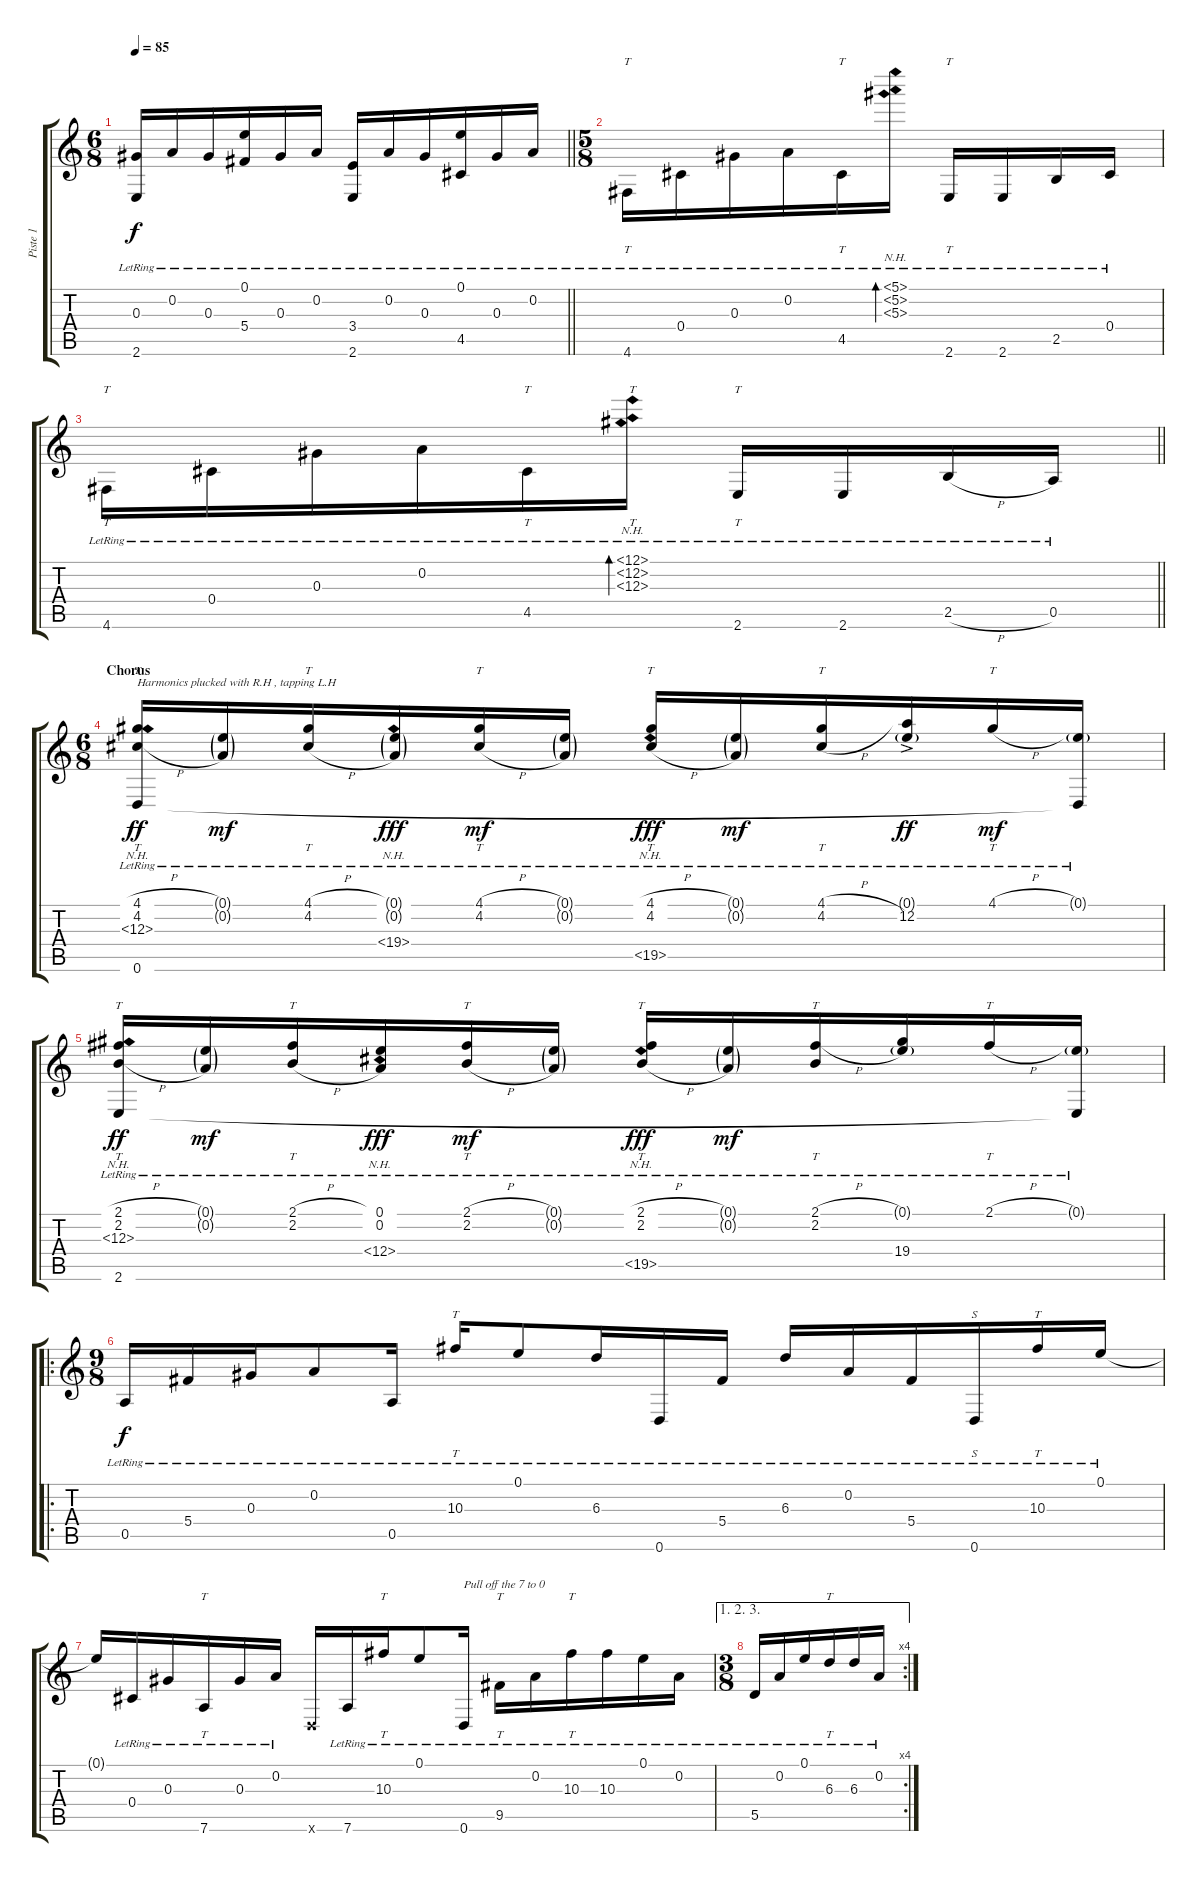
\track ("Piste 1" "Piste 1") {instrument acousticguitarsteel}
\staff {score tabs}
\tuning (E4 A3 Ab3 Db3 A2 D2) {hide}
\ts (6 8)
\tempo 85
\clef g2
\barLineRight lightlight
\ks c
(0.3 2.6{lr}).16{dy f} 0.2{lr}.16 0.3{lr}.16 (0.1{lr} 5.4{lr}).16 0.3{lr}.16 0.2{lr}.16 (3.4{lr} 2.6{lr}).16 0.2{lr}.16 0.3{lr}.16 (0.1{lr} 4.5).16 0.3{lr}.16 0.2{lr}.16 |
\ts (5 8)
4.6{lr}.16{tt} 0.4{lr}.16 0.3{lr}.16 0.2{lr}.16 4.5{lr}.16{tt} (5.1{nh lr} 5.2{nh lr} 5.3{nh lr}).16{bd 60} 2.6{lr}.16{tt} 2.6{lr}.16 2.5{lr}.16 0.4{lr}.16 |
\barLineRight lightlight
4.6{lr}.16{tt} 0.4{lr}.16 0.3{lr}.16 0.2{lr}.16 4.5{lr}.16{tt} (12.1{nh lr} 12.2{nh lr} 12.3{nh lr}).16{tt bd 60} 2.6{lr}.16{tt} 2.6{lr}.16 2.5{h lr}.16 0.5{lr}.16 |
\ts (6 8)
\section ("" "Chorus")
(4.1{h lr} 4.2{h lr} 12.3{nh lr} 0.6{lr}).16{tt txt "Harmonics plucked with R.H , tapping L.H" dy ff} (0.1{g lr} 0.2{g lr}).16{dy mf} (4.1{h lr} 4.2{h lr}).16{tt} (0.1{g lr} 0.2{g lr} 19.4{nh lr}).16{dy fff} (4.1{h lr} 4.2{h lr}).16{tt dy mf} (0.1{g lr} 0.2{g lr}).16 (4.1{h lr} 4.2{h lr} 19.5{nh lr}).16{tt dy fff} (0.1{g lr} 0.2{g lr}).16{dy mf} (4.1{h lr} 4.2{h lr}).16{tt} (0.1{g lr} 12.2{ac lr}).16{dy ff} 4.1{h lr}.16{tt dy mf} (0.1{g lr} 0.6{t}).16 |
(2.1{h lr} 2.2{h lr} 12.3{nh lr} 2.6{lr}).16{tt dy ff} (0.1{g lr} 0.2{g lr}).16{dy mf} (2.1{h lr} 2.2{h lr}).16{tt} (0.1{lr} 0.2{lr} 12.4{nh lr}).16{dy fff} (2.1{h lr} 2.2{h lr}).16{tt dy mf} (0.1{g lr} 0.2{g lr}).16 (2.1{h lr} 2.2{h lr} 19.5{nh lr}).16{tt dy fff} (0.1{g lr} 0.2{g lr}).16{dy mf} (2.1{h lr} 2.2{lr}).16{tt} (0.1{g lr} 19.4).16 2.1{h lr}.16{tt} (0.1{g lr} 2.6{t}).16 |
\ro
\ts (9 8)
0.5{lr}.16{dy f} 5.4{lr}.16 0.3{lr}.16 0.2{lr}.8 0.5{lr}.16 10.3{lr}.16{tt} 0.1{lr}.8 6.3{lr}.16 0.6{lr}.16 5.4{lr}.16 6.3{lr}.16 0.2{lr}.16 5.4{lr}.16 0.6{lr}.16{s} 10.3{lr}.16{tt} 0.1{lr}.16 |
0.1{t}.16 0.4{lr}.16 0.3{lr}.16 7.6{lr}.16{tt} 0.3{lr}.16 0.2{lr}.16 0.6{x}.16 7.6{lr}.16 10.3{lr}.16{tt} 0.1{lr}.8 0.6{lr}.16{txt "Pull off the 7 to 0"} 9.5{lr}.16{tt} 0.2{lr}.16 10.3{lr}.16{tt} 10.3{lr}.16 0.1{lr}.16 0.2{lr}.16 |
\ae (1 2 3)
\rc 4
\ts (3 8)
5.5{lr}.16 0.2{lr}.16 0.1{lr}.16 6.3{lr}.16{tt} 6.3{lr}.16 0.2{lr}.16
